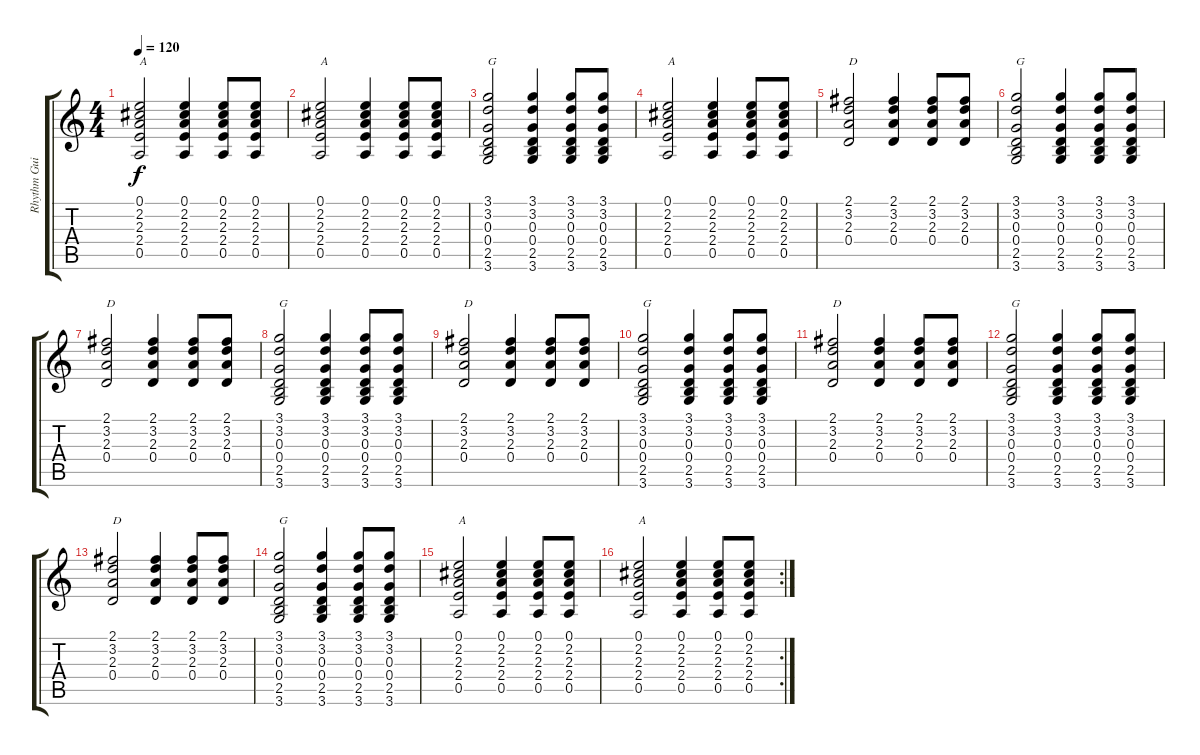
\track ("Rhythm Guitar" "Rhythm Gui") {instrument acousticguitarsteel}
\staff {score tabs}
\tuning (E4 B3 G3 D3 A2 E2) {hide}
\ts (4 4)
\tempo 120
\clef g2
\ks c
(0.1 2.2 2.3 2.4 0.5).2{txt "A" dy f} (0.1 2.2 2.3 2.4 0.5).4 (0.1 2.2 2.3 2.4 0.5).8 (0.1 2.2 2.3 2.4 0.5).8 |
(0.1 2.2 2.3 2.4 0.5).2{txt "A"} (0.1 2.2 2.3 2.4 0.5).4 (0.1 2.2 2.3 2.4 0.5).8 (0.1 2.2 2.3 2.4 0.5).8 |
(3.1 3.2 0.3 0.4 2.5 3.6).2{txt "G"} (3.1 3.2 0.3 0.4 2.5 3.6).4 (3.1 3.2 0.3 0.4 2.5 3.6).8 (3.1 3.2 0.3 0.4 2.5 3.6).8 |
(0.1 2.2 2.3 2.4 0.5).2{txt "A"} (0.1 2.2 2.3 2.4 0.5).4 (0.1 2.2 2.3 2.4 0.5).8 (0.1 2.2 2.3 2.4 0.5).8 |
(2.1 3.2 2.3 0.4).2{txt "D"} (2.1 3.2 2.3 0.4).4 (2.1 3.2 2.3 0.4).8 (2.1 3.2 2.3 0.4).8 |
(3.1 3.2 0.3 0.4 2.5 3.6).2{txt "G"} (3.1 3.2 0.3 0.4 2.5 3.6).4 (3.1 3.2 0.3 0.4 2.5 3.6).8 (3.1 3.2 0.3 0.4 2.5 3.6).8 |
(2.1 3.2 2.3 0.4).2{txt "D"} (2.1 3.2 2.3 0.4).4 (2.1 3.2 2.3 0.4).8 (2.1 3.2 2.3 0.4).8 |
(3.1 3.2 0.3 0.4 2.5 3.6).2{txt "G"} (3.1 3.2 0.3 0.4 2.5 3.6).4 (3.1 3.2 0.3 0.4 2.5 3.6).8 (3.1 3.2 0.3 0.4 2.5 3.6).8 |
(2.1 3.2 2.3 0.4).2{txt "D"} (2.1 3.2 2.3 0.4).4 (2.1 3.2 2.3 0.4).8 (2.1 3.2 2.3 0.4).8 |
(3.1 3.2 0.3 0.4 2.5 3.6).2{txt "G"} (3.1 3.2 0.3 0.4 2.5 3.6).4 (3.1 3.2 0.3 0.4 2.5 3.6).8 (3.1 3.2 0.3 0.4 2.5 3.6).8 |
(2.1 3.2 2.3 0.4).2{txt "D"} (2.1 3.2 2.3 0.4).4 (2.1 3.2 2.3 0.4).8 (2.1 3.2 2.3 0.4).8 |
(3.1 3.2 0.3 0.4 2.5 3.6).2{txt "G"} (3.1 3.2 0.3 0.4 2.5 3.6).4 (3.1 3.2 0.3 0.4 2.5 3.6).8 (3.1 3.2 0.3 0.4 2.5 3.6).8 |
(2.1 3.2 2.3 0.4).2{txt "D"} (2.1 3.2 2.3 0.4).4 (2.1 3.2 2.3 0.4).8 (2.1 3.2 2.3 0.4).8 |
(3.1 3.2 0.3 0.4 2.5 3.6).2{txt "G"} (3.1 3.2 0.3 0.4 2.5 3.6).4 (3.1 3.2 0.3 0.4 2.5 3.6).8 (3.1 3.2 0.3 0.4 2.5 3.6).8 |
(0.1 2.2 2.3 2.4 0.5).2{txt "A"} (0.1 2.2 2.3 2.4 0.5).4 (0.1 2.2 2.3 2.4 0.5).8 (0.1 2.2 2.3 2.4 0.5).8 |
\rc 2
(0.1 2.2 2.3 2.4 0.5).2{txt "A"} (0.1 2.2 2.3 2.4 0.5).4 (0.1 2.2 2.3 2.4 0.5).8 (0.1 2.2 2.3 2.4 0.5).8
